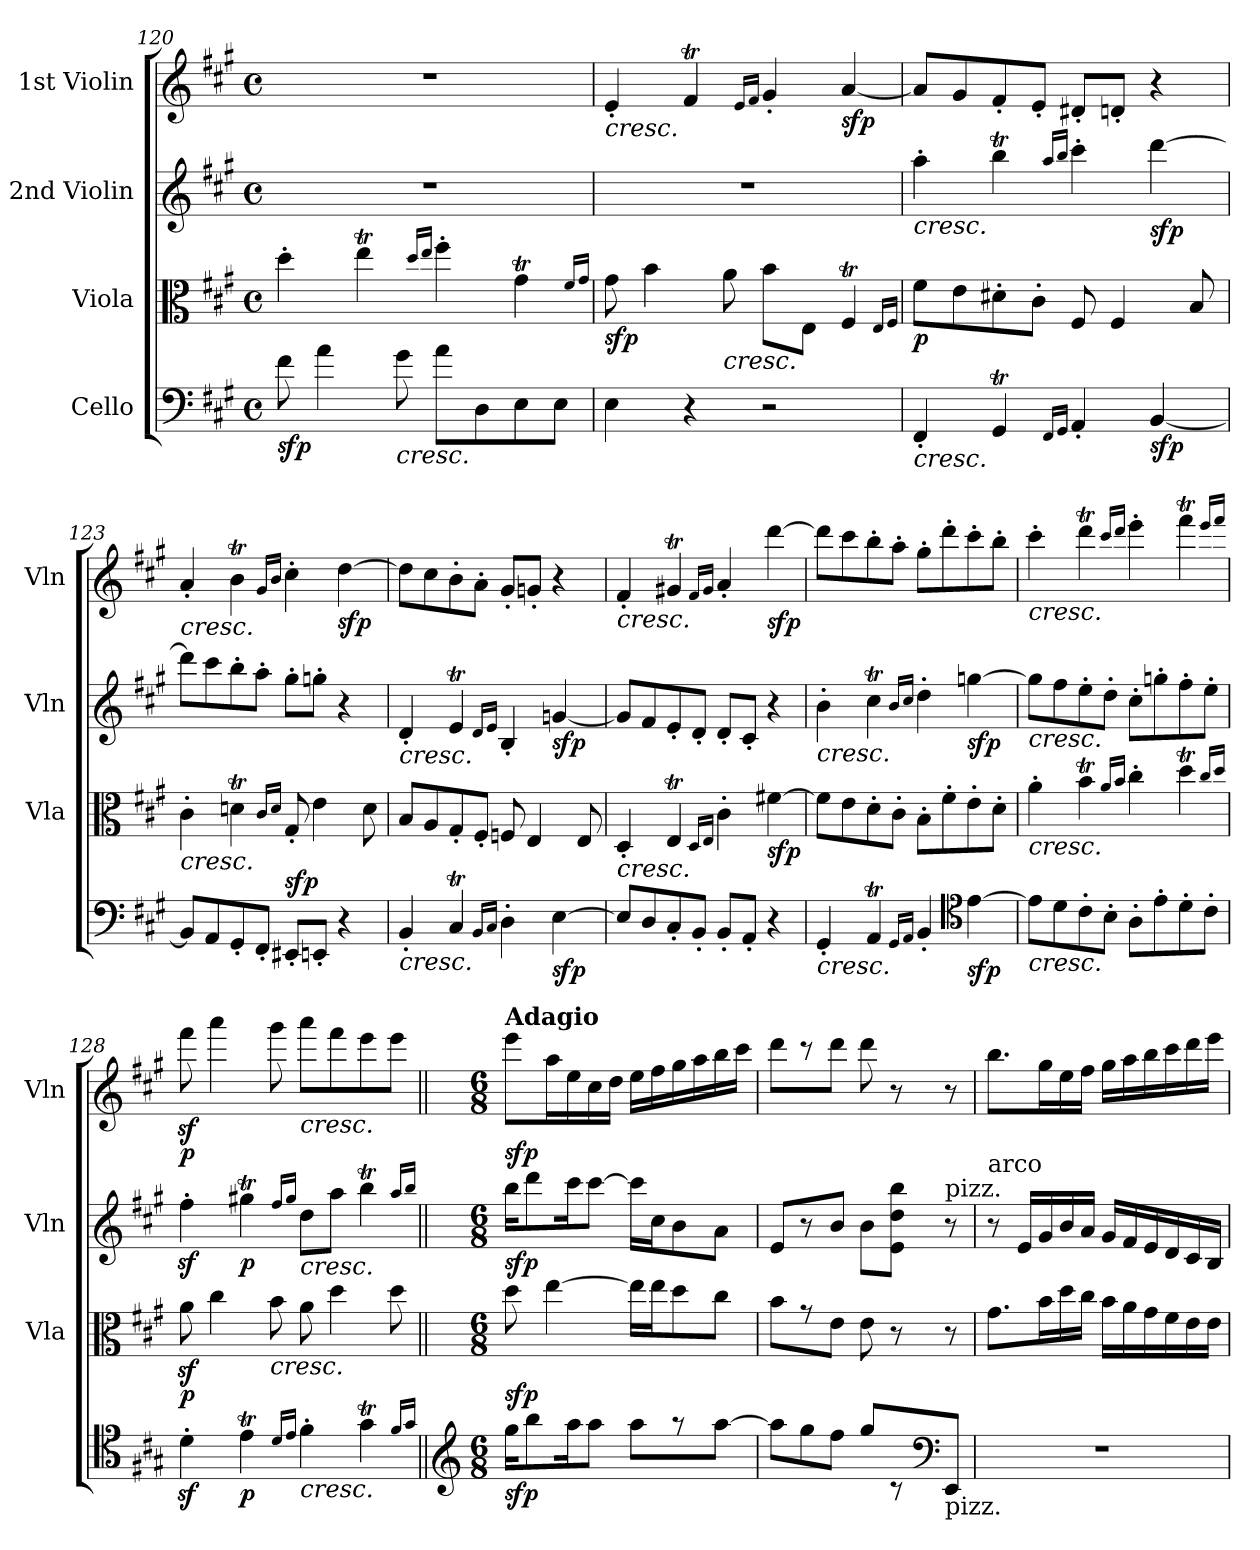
**kern	**dynam	**kern	**dynam	**kern	**dynam	**kern	**dynam
*part4	*part4	*part3	*part3	*part2	*part2	*part1	*part1
*staff4	*staff4	*staff3	*staff3	*staff2	*staff2	*staff1	*staff1
*I"Cello	*	*I"Viola	*	*I"2nd Violin	*	*I"1st Violin	*
*	*	*I'Vla	*	*I'Vln	*	*I'Vln	*
*clefF4	*	*clefC3	*	*clefG2	*	*clefG2	*
*k[f#c#g#]	*	*k[f#c#g#]	*	*k[f#c#g#]	*	*k[f#c#g#]	*
*M4/4	*	*M4/4	*	*M4/4	*	*M4/4	*
*met(c)	*	*met(c)	*	*met(c)	*	*met(c)	*
=120	=120	=120	=120	=120	=120	=120	=120
!	!LO:DY:b	!	!	!	!	!	!
8f#\	sfp	4dd'\	.	1r	.	1r	.
4a\	.	.	.	.	.	.	.
.	.	4eeT\	.	.	.	.	.
!LO:TX:b:i:t=cresc.	!	!	!	!	!	!	!
8g#\	.	.	.	.	.	.	.
.	.	16qdd/LL	.	.	.	.	.
.	.	16qee/JJ	.	.	.	.	.
8a\L	.	4ff#'\	.	.	.	.	.
8D\	.	.	.	.	.	.	.
8E\	.	4g#t\	.	.	.	.	.
8E\J	.	.	.	.	.	.	.
.	.	16qf#/LL	.	.	.	.	.
.	.	16qg#/JJ	.	.	.	.	.
=121	=121	=121	=121	=121	=121	=121	=121
!	!	!	!	!	!	!LO:TX:b:i:t=cresc.	!
!	!	!	!LO:DY:b	!	!	!	!
4E\	.	8g#\	sfp	1r	.	4e'/	.
.	.	4b\	.	.	.	.	.
4r	.	.	.	.	.	4f#T/	.
!	!	!LO:TX:b:i:t=cresc.	!	!	!	!	!
.	.	8a\	.	.	.	.	.
.	.	.	.	.	.	16qe/LL	.
.	.	.	.	.	.	16qf#/JJ	.
2r	.	8b\L	.	.	.	4g#'/	.
.	.	8E\J	.	.	.	.	.
!	!	!	!	!	!	!	!LO:DY:b
.	.	4F#T/	.	.	.	[4a/	sfp
.	.	16qE/LL	.	.	.	.	.
.	.	16qF#/JJ	.	.	.	.	.
!!LO:LB:g=z
=122	=122	=122	=122	=122	=122	=122	=122
!	!	!	!	!LO:TX:b:i:t=cresc.	!	!	!
!LO:TX:b:i:t=cresc.	!	!	!	!	!	!	!
!	!	!	!LO:DY:b	!	!	!	!
4FF#'/	.	8f#\L	p	4aa'\	.	8a/L]	.
.	.	8e\	.	.	.	8g#/	.
4GG#t/	.	8d#X'\	.	4bbT\	.	8f#'/	.
.	.	8c#'\J	.	.	.	8e'/J	.
16qFF#/LL	.	.	.	16qaa/LL	.	.	.
16qGG#/JJ	.	.	.	16qbb/JJ	.	.	.
4AA'/	.	8F#/	.	4ccc#'\	.	8d#X'/L	.
.	.	4F#/	.	.	.	8dn'/J	.
!	!LO:DY:b	!	!	!	!LO:DY:b	!	!
[4BB/	sfp	.	.	[4ddd\	sfp	4r	.
.	.	8B/	.	.	.	.	.
=123	=123	=123	=123	=123	=123	=123	=123
!	!	!	!	!	!	!LO:TX:b:i:t=cresc.	!
!	!	!LO:TX:b:i:t=cresc.	!	!	!	!	!
8BB/L]	.	4c#'\	.	8ddd\L]	.	4a'/	.
8AA/	.	.	.	8ccc#\	.	.	.
8GG#'/	.	4dnT\	.	8bb'\	.	4bT\	.
8FF#'/J	.	.	.	8aa'\J	.	.	.
.	.	16qc#/LL	.	.	.	16qg#/LL	.
.	.	16qd/JJ	.	.	.	16qb/JJ	.
!	!LO:DY:a	!	!	!	!	!	!
8EE#X'/L	sfp	8G#'/	.	8gg#'\L	.	4cc#'\	.
8EEn'/J	.	4e\	.	8ggn'\J	.	.	.
!	!	!	!	!	!	!	!LO:DY:b
4r	.	.	.	4r	.	[4dd\	sfp
.	.	8d\	.	.	.	.	.
=124	=124	=124	=124	=124	=124	=124	=124
!	!	!	!	!LO:TX:b:i:t=cresc.	!	!	!
!LO:TX:b:i:t=cresc.	!	!	!	!	!	!	!
4BB'/	.	8B/L	.	4d'/	.	8dd\L]	.
.	.	8A/	.	.	.	8cc#\	.
4C#t/	.	8G#'/	.	4eT/	.	8b'\	.
.	.	8F#'/J	.	.	.	8a'\J	.
16qBB/LL	.	.	.	16qd/LL	.	.	.
16qC#/JJ	.	.	.	16qe/JJ	.	.	.
4D'\	.	8Fn/	.	4B'/	.	8g#'/L	.
.	.	4E/	.	.	.	8gn'/J	.
!	!LO:DY:b	!	!	!	!LO:DY:b	!	!
[4E\	sfp	.	.	[4gn/	sfp	4r	.
.	.	8E/	.	.	.	.	.
!!LO:PB:g=z
=125	=125	=125	=125	=125	=125	=125	=125
!	!	!	!	!	!	!LO:TX:b:i:t=cresc.	!
!	!	!LO:TX:b:i:t=cresc.	!	!	!	!	!
8E/L]	.	4D'/	.	8g/L]	.	4f#'/	.
8D/	.	.	.	8f#/	.	.	.
8C#'/	.	4ET/	.	8e'/	.	4g#Xt/	.
8BB'/J	.	.	.	8d'/J	.	.	.
.	.	16qD/LL	.	.	.	16qf#/LL	.
.	.	16qE/JJ	.	.	.	16qg#/JJ	.
8BB'/L	.	4c#'\	.	8d'/L	.	4a'/	.
8AA'/J	.	.	.	8c#'/J	.	.	.
!	!	!	!LO:DY:b	!	!	!	!LO:DY:b
4r	.	[4f#X\	sfp	4r	.	[4ddd\	sfp
=126	=126	=126	=126	=126	=126	=126	=126
!	!	!	!	!LO:TX:b:i:t=cresc.	!	!	!
!LO:TX:b:i:t=cresc.	!	!	!	!	!	!	!
4GG#'/	.	8f#\L]	.	4b'\	.	8ddd\L]	.
.	.	8e\	.	.	.	8ccc#\	.
4AAT/	.	8d'\	.	4cc#t\	.	8bb'\	.
.	.	8c#'\J	.	.	.	8aa'\J	.
16qGG#/LL	.	.	.	16qb/LL	.	.	.
16qAA/JJ	.	.	.	16qcc#/JJ	.	.	.
4BB'/	.	8B'\L	.	4dd'\	.	8gg#'\L	.
.	.	8f#'\	.	.	.	8ddd'\	.
*clefC4	*	*	*	*	*	*	*
!	!LO:DY:b	!	!	!	!LO:DY:b	!	!
[4e\	sfp	8e'\	.	[4ggn\	sfp	8ccc#'\	.
.	.	8d'\J	.	.	.	8bb'\J	.
=127	=127	=127	=127	=127	=127	=127	=127
!	!	!	!	!	!	!LO:TX:b:i:t=cresc.	!
!	!	!	!	!LO:TX:b:i:t=cresc.	!	!	!
!	!	!LO:TX:b:i:t=cresc.	!	!	!	!	!
!LO:TX:b:i:t=cresc.	!	!	!	!	!	!	!
8e\L]	.	4a'\	.	8gg\L]	.	4ccc#'\	.
8d\	.	.	.	8ff#\	.	.	.
8c#'\	.	4bT\	.	8ee'\	.	4dddT\	.
8B'\J	.	.	.	8dd'\J	.	.	.
.	.	16qa/LL	.	.	.	16qccc#/LL	.
.	.	16qb/JJ	.	.	.	16qddd/JJ	.
8A'\L	.	4cc#'\	.	8cc#'\L	.	4eee'\	.
8e'\	.	.	.	8ggn'\	.	.	.
8d'\	.	4ddT\	.	8ff#'\	.	4fff#T\	.
8c#'\J	.	.	.	8ee'\J	.	.	.
.	.	16qcc#/LL	.	.	.	16qeee/LL	.
.	.	16qdd/JJ	.	.	.	16qfff#/JJ	.
!!LO:LB:g=z
=128	=128	=128	=128	=128	=128	=128	=128
!	!	!	!LO:DY:b	!	!	!	!LO:DY:b
4dz<'\	.	8az<\	p	4ff#z<'\	.	8fff#z<\	p
.	.	4cc#\	.	.	.	4aaa\	.
!	!LO:DY:b	!	!	!	!LO:DY:b	!	!
4eT\	p	.	.	4gg#Xt\	p	.	.
!	!	!LO:TX:b:i:t=cresc.	!	!	!	!	!
.	.	8b\	.	.	.	8ggg#\	.
16qd/LL	.	.	.	16qff#/LL	.	.	.
16qe/JJ	.	.	.	16qgg#/JJ	.	.	.
!	!	!	!	!	!	!LO:TX:b:i:t=cresc.	!
!	!	!	!	!LO:TX:b:i:t=cresc.	!	!	!
!LO:TX:b:i:t=cresc.	!	!	!	!	!	!	!
4f#'\	.	8a\	.	8dd\L	.	8aaa\L	.
.	.	4dd\	.	8aa\J	.	8fff#\	.
4g#t\	.	.	.	4bbT\	.	8eee\	.
.	.	8dd\	.	.	.	8eee\J	.
16qf#/LL	.	.	.	16qaa/LL	.	.	.
16qg#/JJ	.	.	.	16qbb/JJ	.	.	.
=129||	=129||	=129||	=129||	=129||	=129||	=129||	=129||
*clefG2	*	*	*	*	*	*	*
*M6/8	*	*M6/8	*	*M6/8	*	*M6/8	*
!	!	!	!	!	!	!LO:TX:a:B:t=Adagio	!
!	!LO:DY:b	!	!LO:DY:b	!	!LO:DY:b	!	!LO:DY:b
16gg#\KL	sfp	8dd\	sfp	16bb\KL	sfp	8eee\L	sfp
8bb\	.	.	.	8ddd\	.	.	.
.	.	[4ee\	.	.	.	16aa\L	.
16aa\K	.	.	.	16ccc#\K	.	16ee\	.
8aa\J	.	.	.	[8ccc#\J	.	16cc#\	.
.	.	.	.	.	.	16dd\JJ	.
8aa\L	.	16ee\LL]	.	16ccc#\LL]	.	16ee\LL	.
.	.	16ee\J	.	16cc#\J	.	16ff#\	.
8r	.	8dd\	.	8b\	.	16gg#\	.
.	.	.	.	.	.	16aa\	.
[8aa\J	.	8cc#\J	.	8a\J	.	16bb\	.
.	.	.	.	.	.	16ccc#\JJ	.
=130	=130	=130	=130	=130	=130	=130	=130
8aa\L]	.	8b\L	.	8e/L	.	8ddd\L	.
8gg#\	.	8r	.	8r	.	8r	.
8ff#\J	.	8e\J	.	8b/J	.	8ddd\J	.
8gg#/L	.	8e\	.	8b\L	.	8ddd\	.
8r	.	8r	.	8e\ 8dd\ 8bb\J	.	8r	.
*clefF4	*	*	*	*	*	*	*
!	!	!	!	!LO:TX:a:t=pizz.	!	!	!
!LO:TX:b:t=pizz.	!	!	!	!	!	!	!
8EE/J	.	8r	.	8r	.	8r	.
!!LO:LB:g=z
=131	=131	=131	=131	=131	=131	=131	=131
!	!	!	!	!LO:TX:a:t=arco	!	!	!
2.r	.	8.g#\L	.	8r	.	8.bb\L	.
.	.	.	.	16e/LL	.	.	.
.	.	16b\L	.	16g#/	.	16gg#\L	.
.	.	16dd\	.	16b/	.	16ee\	.
.	.	16cc#\JJ	.	16a/JJ	.	16ff#\JJ	.
.	.	16b\LL	.	16g#/LL	.	16gg#\LL	.
.	.	16a\	.	16f#/	.	16aa\	.
.	.	16g#\	.	16e/	.	16bb\	.
.	.	16f#\	.	16d/	.	16ccc#\	.
.	.	16e\	.	16c#/	.	16ddd\	.
.	.	16e\JJ	.	16B/JJ	.	16eee\JJ	.
=	=	=	=	=	=	=	=
*-	*-	*-	*-	*-	*-	*-	*-
